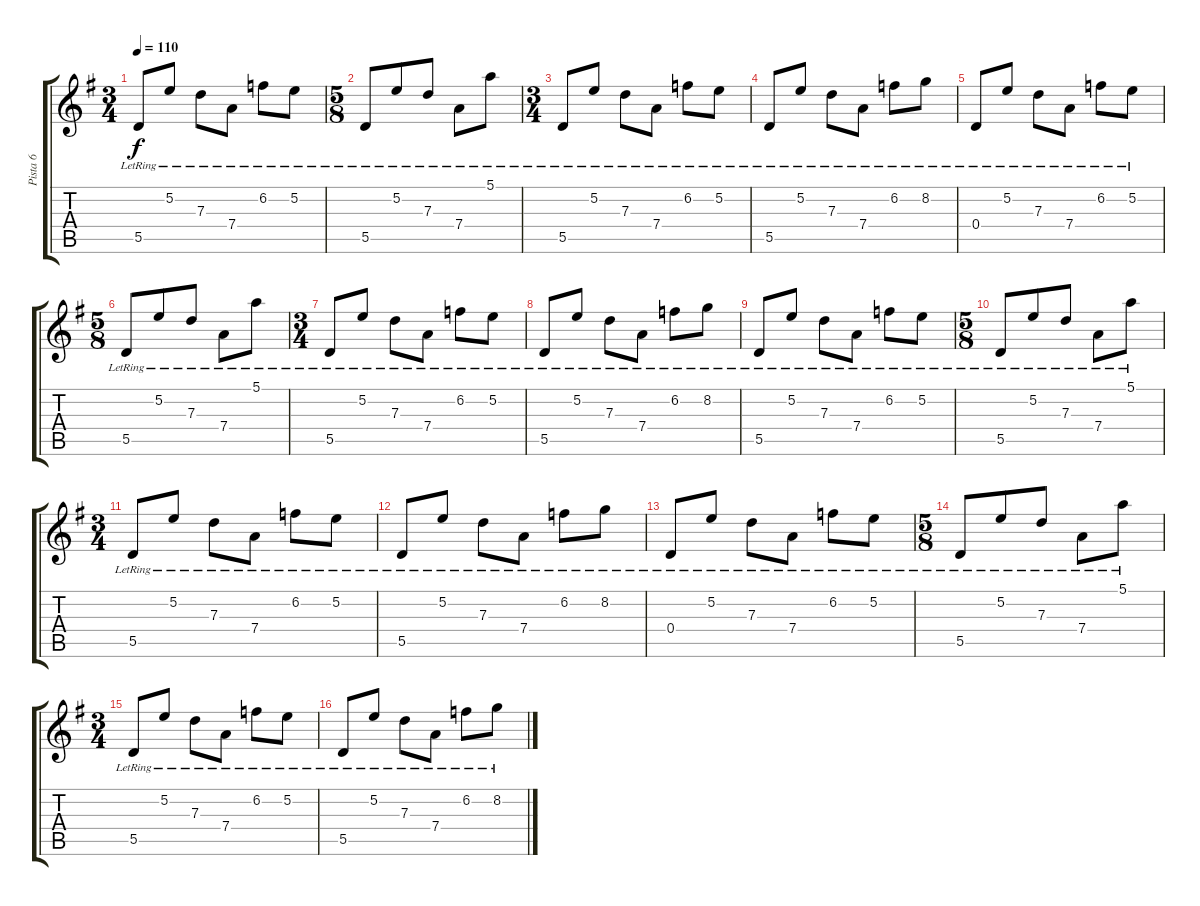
\track ("Pista 6" "Pista 6") {instrument acousticguitarnylon}
\staff {score tabs}
\tuning (E4 B3 G3 D3 A2 E2) {hide}
\ts (3 4)
\tempo 110
\clef g2
\ks g
5.5{lr}.8{dy f} 5.2{lr}.8 7.3{lr}.8 7.4{lr}.8 6.2{lr}.8 5.2{lr}.8 |
\ts (5 8)
5.5{lr}.8 5.2{lr}.8 7.3{lr}.8 7.4{lr}.8 5.1{lr}.8 |
\ts (3 4)
5.5{lr}.8 5.2{lr}.8 7.3{lr}.8 7.4{lr}.8 6.2{lr}.8 5.2{lr}.8 |
5.5{lr}.8 5.2{lr}.8 7.3{lr}.8 7.4{lr}.8 6.2{lr}.8 8.2{lr}.8 |
0.4{lr}.8 5.2{lr}.8 7.3{lr}.8 7.4{lr}.8 6.2{lr}.8 5.2{lr}.8 |
\ts (5 8)
5.5{lr}.8 5.2{lr}.8 7.3{lr}.8 7.4{lr}.8 5.1{lr}.8 |
\ts (3 4)
5.5{lr}.8 5.2{lr}.8 7.3{lr}.8 7.4{lr}.8 6.2{lr}.8 5.2{lr}.8 |
5.5{lr}.8 5.2{lr}.8 7.3{lr}.8 7.4{lr}.8 6.2{lr}.8 8.2{lr}.8 |
5.5{lr}.8 5.2{lr}.8 7.3{lr}.8 7.4{lr}.8 6.2{lr}.8 5.2{lr}.8 |
\ts (5 8)
5.5{lr}.8 5.2{lr}.8 7.3{lr}.8 7.4{lr}.8 5.1{lr}.8 |
\ts (3 4)
5.5{lr}.8 5.2{lr}.8 7.3{lr}.8 7.4{lr}.8 6.2{lr}.8 5.2{lr}.8 |
5.5{lr}.8 5.2{lr}.8 7.3{lr}.8 7.4{lr}.8 6.2{lr}.8 8.2{lr}.8 |
0.4{lr}.8 5.2{lr}.8 7.3{lr}.8 7.4{lr}.8 6.2{lr}.8 5.2{lr}.8 |
\ts (5 8)
5.5{lr}.8 5.2{lr}.8 7.3{lr}.8 7.4{lr}.8 5.1{lr}.8 |
\ts (3 4)
5.5{lr}.8 5.2{lr}.8 7.3{lr}.8 7.4{lr}.8 6.2{lr}.8 5.2{lr}.8 |
5.5{lr}.8 5.2{lr}.8 7.3{lr}.8 7.4{lr}.8 6.2{lr}.8 8.2{lr}.8
